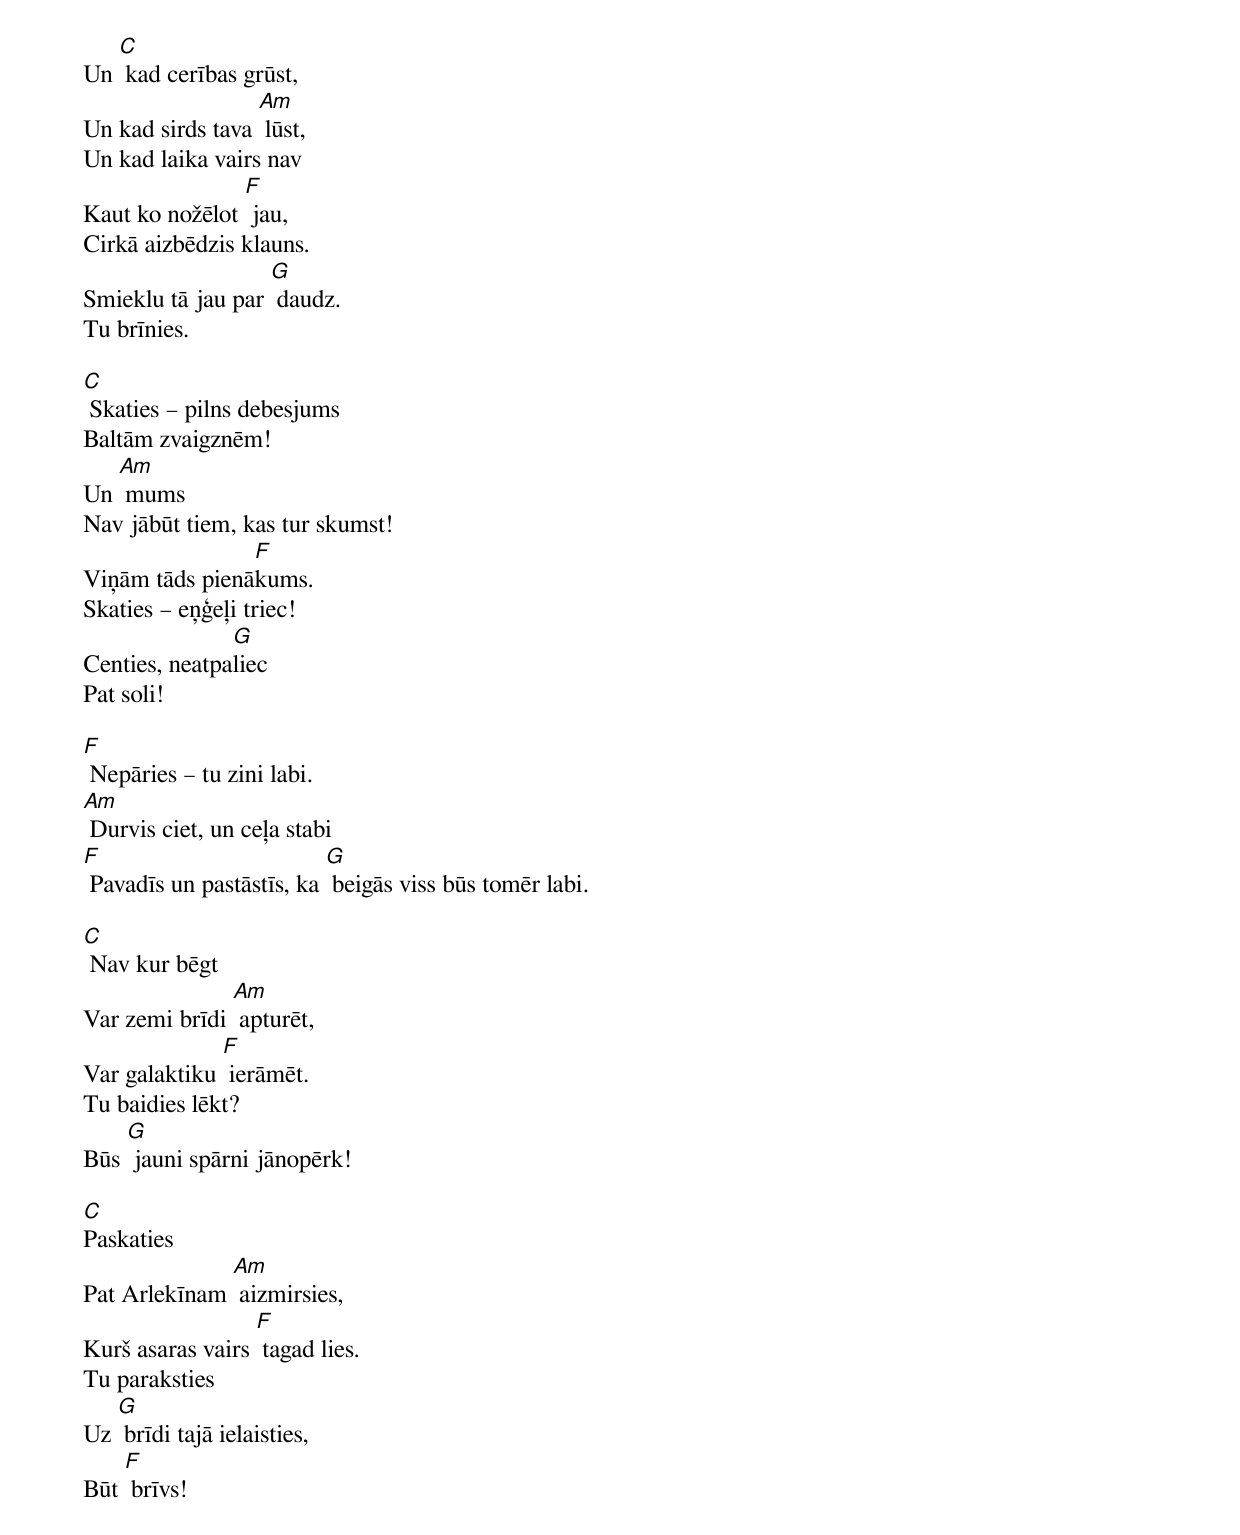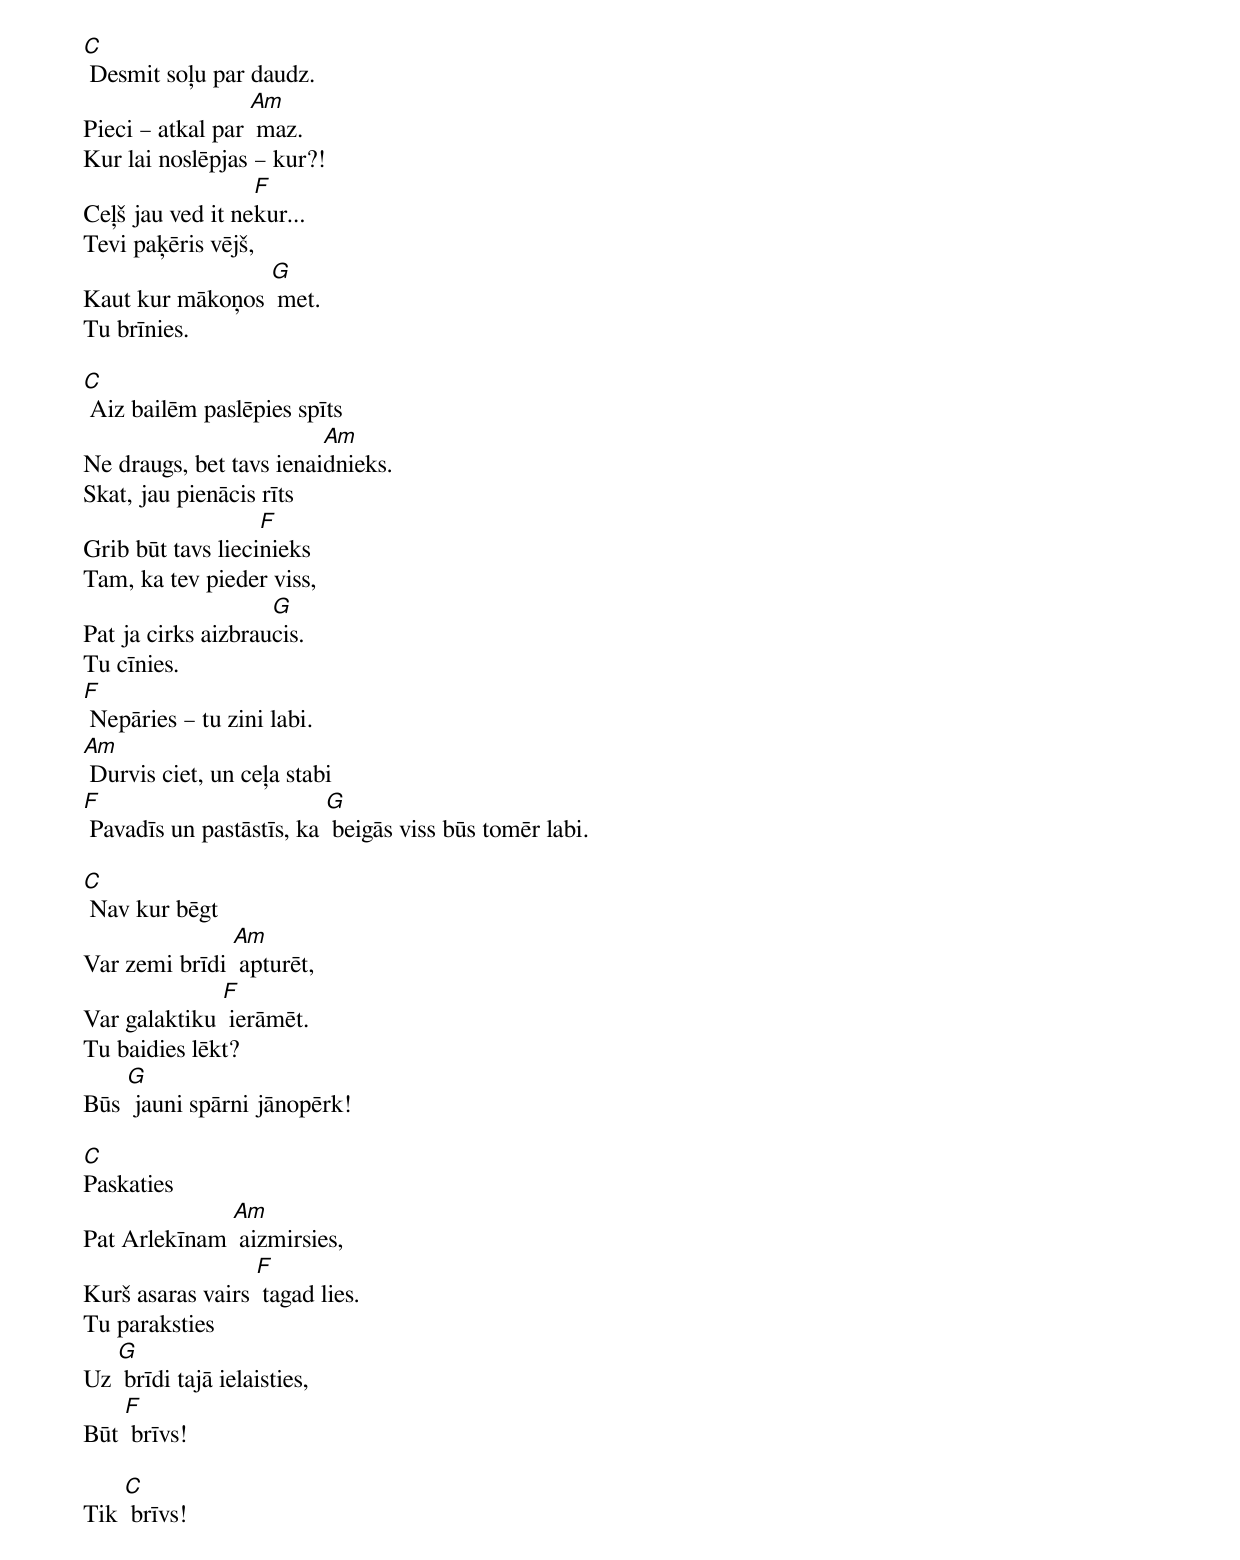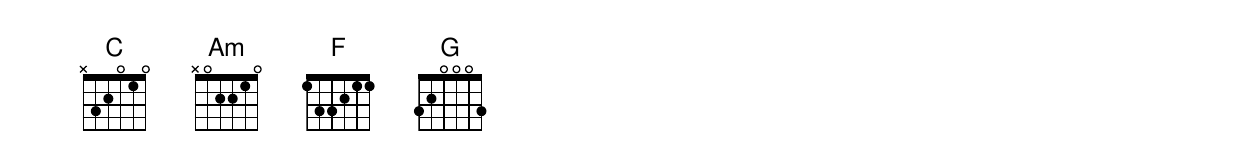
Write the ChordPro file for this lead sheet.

Un [C] kad cerības grūst,
Un kad sirds tava [Am] lūst,
Un kad laika vairs nav
Kaut ko nožēlot [F] jau,
Cirkā aizbēdzis klauns.
Smieklu tā jau par [G] daudz.
Tu brīnies.

[C] Skaties – pilns debesjums
Baltām zvaigznēm!
Un [Am] mums
Nav jābūt tiem, kas tur skumst!
Viņām tāds pienā[F]kums.
Skaties – eņģeļi triec!
Centies, neatpa[G]liec
Pat soli!

[F] Nepāries – tu zini labi.
[Am] Durvis ciet, un ceļa stabi
[F] Pavadīs un pastāstīs, ka [G] beigās viss būs tomēr labi.

[C] Nav kur bēgt
Var zemi brīdi [Am] apturēt,
Var galaktiku [F] ierāmēt.
Tu baidies lēkt?
Būs [G] jauni spārni jānopērk!

[C]Paskaties
Pat Arlekīnam [Am] aizmirsies,
Kurš asaras vairs [F] tagad lies.
Tu paraksties
Uz [G] brīdi tajā ielaisties,
Būt [F] brīvs!

[C] Desmit soļu par daudz.
Pieci – atkal par [Am] maz.
Kur lai noslēpjas – kur?!
Ceļš jau ved it ne[F]kur...
Tevi paķēris vējš,
Kaut kur mākoņos [G] met.
Tu brīnies.

[C] Aiz bailēm paslēpies spīts
Ne draugs, bet tavs ienai[Am]dnieks.
Skat, jau pienācis rīts
Grib būt tavs lieci[F]nieks
Tam, ka tev pieder viss,
Pat ja cirks aizbrau[G]cis.
Tu cīnies.
[F] Nepāries – tu zini labi.
[Am] Durvis ciet, un ceļa stabi
[F] Pavadīs un pastāstīs, ka [G] beigās viss būs tomēr labi.

[C] Nav kur bēgt
Var zemi brīdi [Am] apturēt,
Var galaktiku [F] ierāmēt.
Tu baidies lēkt?
Būs [G] jauni spārni jānopērk!

[C]Paskaties
Pat Arlekīnam [Am] aizmirsies,
Kurš asaras vairs [F] tagad lies.
Tu paraksties
Uz [G] brīdi tajā ielaisties,
Būt [F] brīvs!

Tik [C] brīvs!
